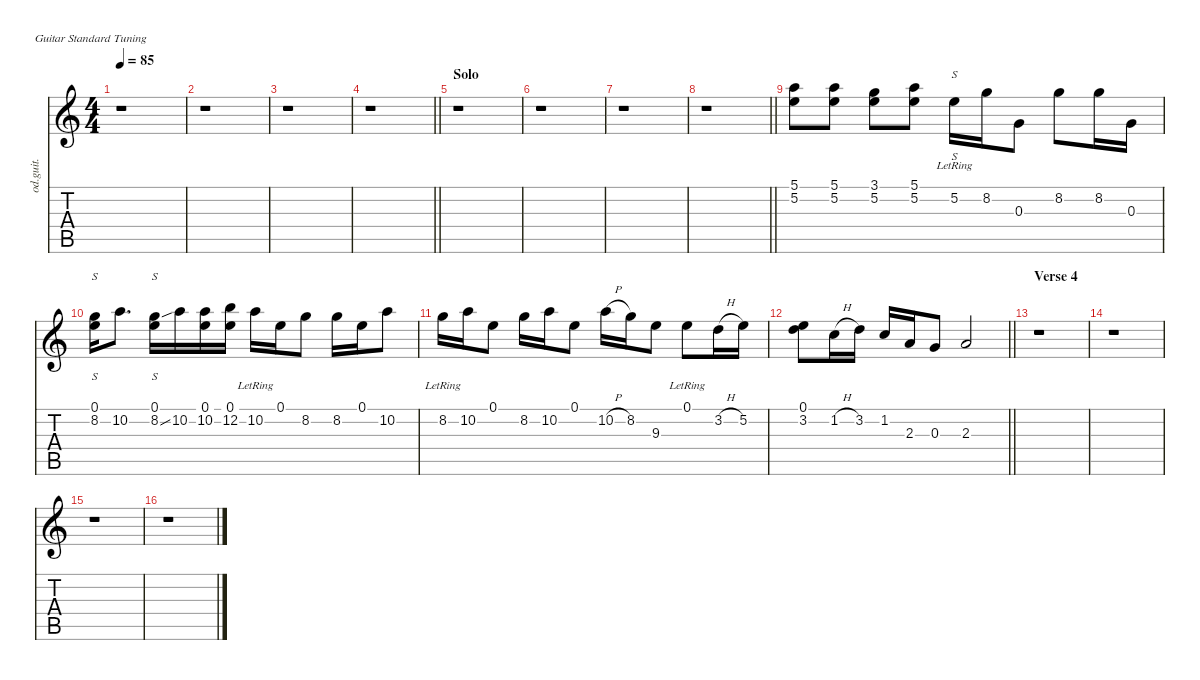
\defaultSystemsLayout 4
\hideDynamics
\bracketExtendMode nobrackets
\otherSystemsTrackNameOrientation horizontal
\track ("Fill guitar" "od.guit.") {defaultSystemsLayout 16 instrument overdrivenguitar}
\staff {score tabs}
\tuning (E4 B3 G3 D3 A2 E2)
\ts (4 4)
\tempo 85
\clef g2
\ks c
r.1{dy f} |
r.1 |
r.1 |
\barLineRight lightlight
r.1 |
\section ("" "Solo")
r.1 |
r.1 |
r.1 |
\barLineRight lightlight
r.1 |
(5.1 5.2).8 (5.1 5.2).8 (3.1 5.2).8 (5.1 5.2).8 5.2{lr}.16{s} 8.2.16 0.3.8 8.2.8 8.2.16 0.3.16 |
(0.1 8.2).16{s} 10.2.8{d} (0.1 8.2{ss}).16{s} 10.2.16 (0.1 10.2).16 (0.1 12.2).16 10.2{lr}.16 0.1.16 8.2.8 8.2.16 0.1.16 10.2.8 |
8.2{lr}.16 10.2.16 0.1.8 8.2.16 10.2.16 0.1.8 10.2{h}.16 8.2.16 9.3.8 0.1{lr}.8 3.2{h}.16 5.2.16 |
\barLineRight lightlight
(0.1 3.2).8 1.2{h}.16 3.2.16 1.2.16 2.3.16 0.3.8 2.3.2 |
\section ("" "Verse 4")
r.1 |
r.1 |
r.1 |
r.1
